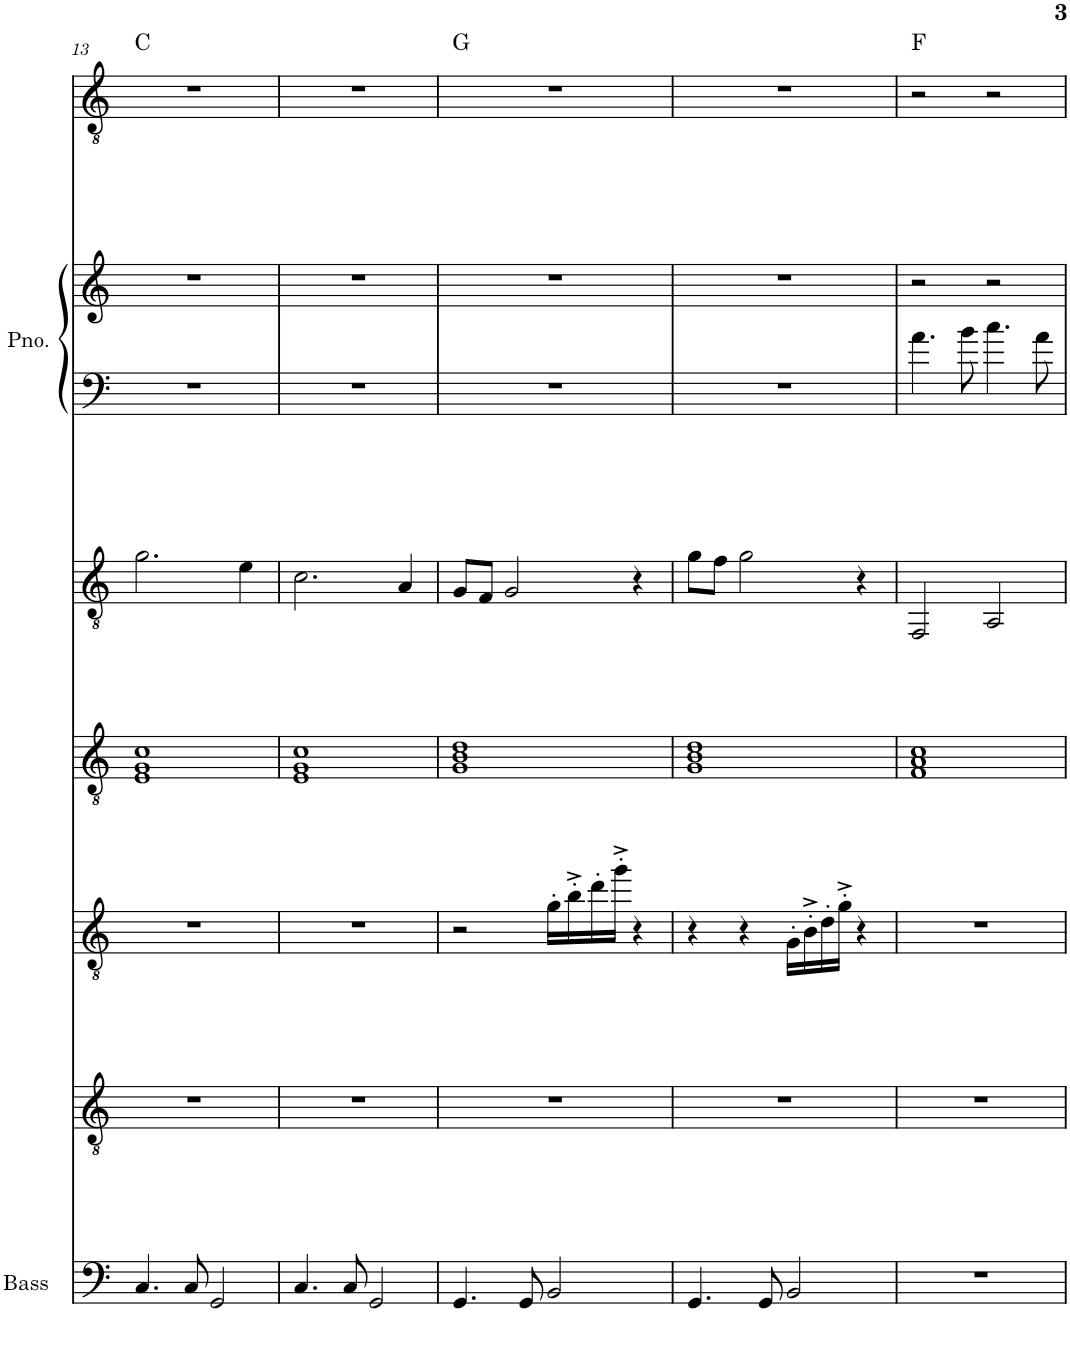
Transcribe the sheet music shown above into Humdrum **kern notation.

**kern	**kern	**kern	**kern	**kern	**kern	**kern	**kern	**harte
*part7	*part6	*part5	*part4	*part3	*part2	*part2	*part1	*part1
*staff8	*staff7	*staff6	*staff5	*staff4	*staff3	*staff2	*staff1	*
*I"Acoustic Bass	*I"Piccolo	*I"Strings 2	*I"Strings	*I"Cello	*I"Grand Piano	*	*I"Chord Progression	*
*I'Bass	*I'Picc	*I'Str	*I'Str	*	*I'Pno.	*	*	*
!!LO:PB:g=z
*clefF4	*clefGv2	*clefGv2	*clefGv2	*clefGv2	*clefF4	*clefG2	*clefGv2	*
*Trd7c12	*Trd-7c-12	*	*	*	*	*	*	*
*k[]	*k[]	*k[]	*k[]	*k[]	*k[]	*k[]	*k[]	*
*M4/4	*M4/4	*M4/4	*M4/4	*M4/4	*M4/4	*M4/4	*M4/4	*
=13	=13	=13	=13	=13	=13	=13	=13	=13
4.C/	1r	1r	1E 1G 1c	2.g\	1r	1r	1r	C:maj
8C/	.	.	.	.	.	.	.	.
2GG/	.	.	.	.	.	.	.	.
.	.	.	.	4e\	.	.	.	.
=14	=14	=14	=14	=14	=14	=14	=14	=14
4.C/	1r	1r	1E 1G 1c	2.c\	1r	1r	1r	.
8C/	.	.	.	.	.	.	.	.
2GG/	.	.	.	.	.	.	.	.
.	.	.	.	4A/	.	.	.	.
=15	=15	=15	=15	=15	=15	=15	=15	=15
4.GG/	1r	2r	1G 1B 1d	8G/L	1r	1r	1r	G:maj
.	.	.	.	8F/J	.	.	.	.
.	.	.	.	2G/	.	.	.	.
8GG/	.	.	.	.	.	.	.	.
2BB/	.	16g'\LL	.	.	.	.	.	.
.	.	16b'^\	.	.	.	.	.	.
.	.	16dd'\	.	.	.	.	.	.
.	.	16gg'^\JJ	.	.	.	.	.	.
.	.	4r	.	4r	.	.	.	.
=16	=16	=16	=16	=16	=16	=16	=16	=16
4.GG/	1r	4r	1G 1B 1d	8g\L	1r	1r	1r	.
.	.	.	.	8f\J	.	.	.	.
.	.	4r	.	2g\	.	.	.	.
8GG/	.	.	.	.	.	.	.	.
2BB/	.	16G'\LL	.	.	.	.	.	.
.	.	16B'^\	.	.	.	.	.	.
.	.	16d'\	.	.	.	.	.	.
.	.	16g'^\JJ	.	.	.	.	.	.
.	.	4r	.	4r	.	.	.	.
=17	=17	=17	=17	=17	=17	=17	=17	=17
1r	1r	1r	1F 1A 1c	2FF/	4.a\	2r	2r	F:maj
.	.	.	.	.	8b\	.	.	.
.	.	.	.	2AA/	4.cc\	2r	2r	.
.	.	.	.	.	8a\	.	.	.
=	=	=	=	=	=	=	=	=
*-	*-	*-	*-	*-	*-	*-	*-	*-
